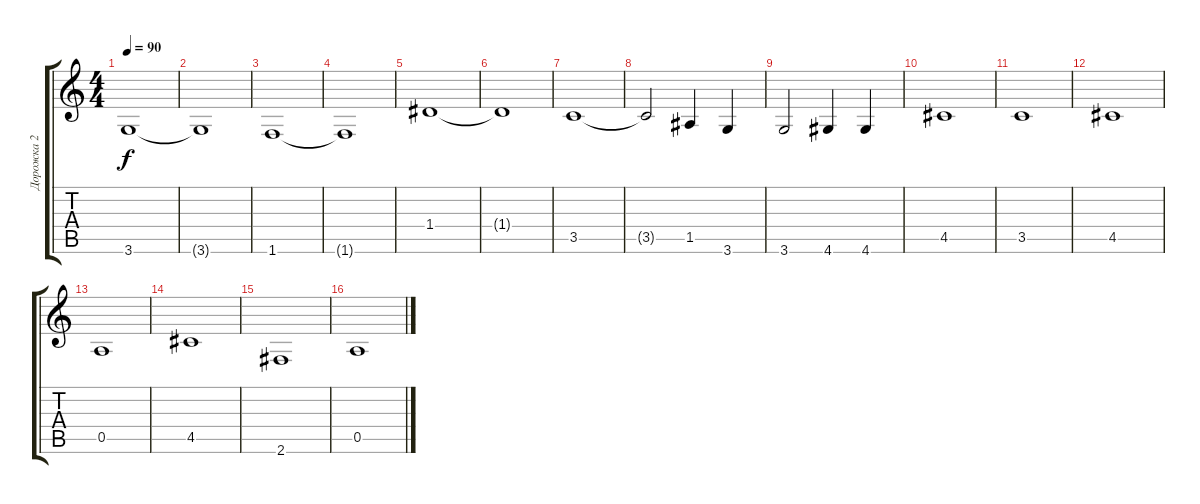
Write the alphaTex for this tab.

\track ("Дорожка 2" "Дорожка 2") {instrument electricbassfinger}
\staff {score tabs}
\tuning (E4 B3 G3 D3 A2 E2) {hide}
\ts (4 4)
\tempo 90
\clef g2
\ks c
3.6.1{dy f} |
3.6{t}.1 |
1.6.1 |
1.6{t}.1 |
1.4.1 |
1.4{t}.1 |
3.5.1 |
3.5{t}.2 1.5.4 3.6.4 |
3.6.2 4.6.4 4.6.4 |
4.5.1 |
3.5.1 |
4.5.1 |
0.5.1 |
4.5.1 |
2.6.1 |
0.5.1
